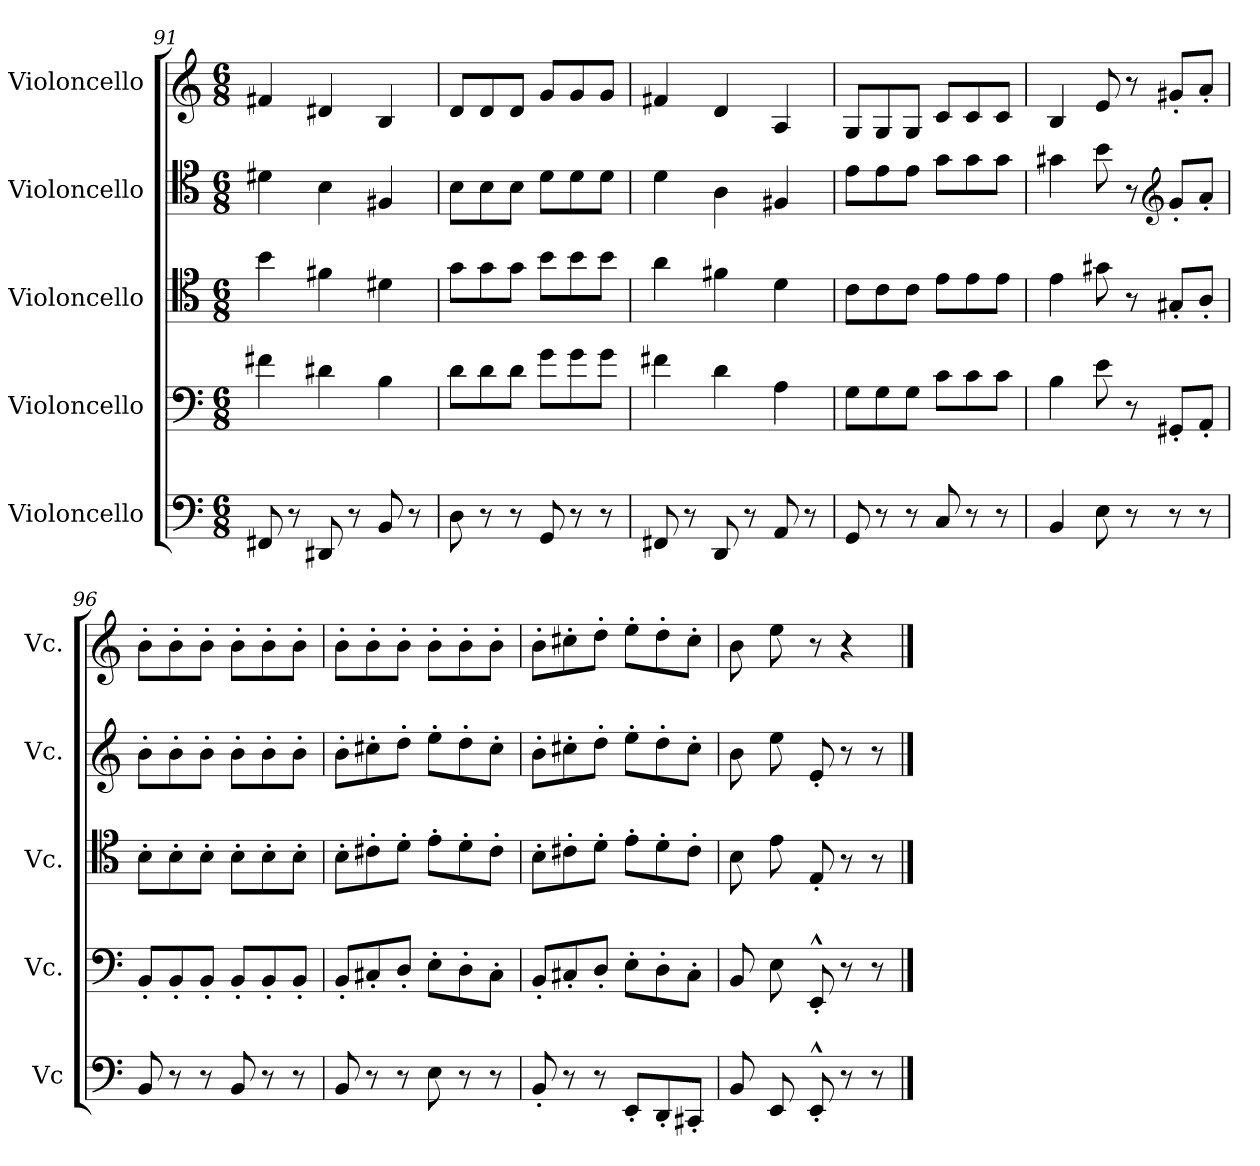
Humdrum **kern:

**kern	**kern	**kern	**kern	**kern
*part5	*part4	*part3	*part2	*part1
*staff5	*staff4	*staff3	*staff2	*staff1
*I"Violoncello	*I"Violoncello	*I"Violoncello	*I"Violoncello	*I"Violoncello
*I'Vc	*I'Vc.	*I'Vc.	*I'Vc.	*I'Vc.
!!LO:PB:g=z
*clefF4	*clefF4	*clefC4	*clefC4	*clefG2
*k[]	*k[]	*k[]	*k[]	*k[]
*M6/8	*M6/8	*M6/8	*M6/8	*M6/8
=91	=91	=91	=91	=91
8FF#X/	4f#X\	4b\	4d#X\	4f#X/
8r	.	.	.	.
8DD#X/	4d#X\	4f#X\	4B\	4d#X/
8r	.	.	.	.
8BB/	4B\	4d#X\	4F#X/	4B/
8r	.	.	.	.
=92	=92	=92	=92	=92
8D\	8d\L	8g\L	8B\L	8d/L
8r	8d\	8g\	8B\	8d/
8r	8d\J	8g\J	8B\J	8d/J
8GG/	8g\L	8b\L	8d\L	8g/L
8r	8g\	8b\	8d\	8g/
8r	8g\J	8b\J	8d\J	8g/J
=93	=93	=93	=93	=93
8FF#X/	4f#X\	4a\	4d\	4f#X/
8r	.	.	.	.
8DD/	4d\	4f#X\	4A\	4d/
8r	.	.	.	.
8AA/	4A\	4d\	4F#X/	4A/
8r	.	.	.	.
=94	=94	=94	=94	=94
8GG/	8G\L	8c\L	8e\L	8G/L
8r	8G\	8c\	8e\	8G/
8r	8G\J	8c\J	8e\J	8G/J
8C/	8c\L	8e\L	8g\L	8c/L
8r	8c\	8e\	8g\	8c/
8r	8c\J	8e\J	8g\J	8c/J
=95	=95	=95	=95	=95
4BB/	4B\	4e\	4g#X\	4B/
8E\	8e\	8g#X\	8b\	8e/
8r	8r	8r	8r	8r
*	*	*	*clefG2	*
8r	8GG#X'/L	8G#X'/L	8g#'/L	8g#X'/L
8r	8AA'/J	8A'/J	8a'/J	8a'/J
!!LO:LB:g=z
=96	=96	=96	=96	=96
8BB/	8BB'/L	8B'\L	8b'\L	8b'\L
8r	8BB'/	8B'\	8b'\	8b'\
8r	8BB'/J	8B'\J	8b'\J	8b'\J
8BB/	8BB'/L	8B'\L	8b'\L	8b'\L
8r	8BB'/	8B'\	8b'\	8b'\
8r	8BB'/J	8B'\J	8b'\J	8b'\J
=97	=97	=97	=97	=97
8BB/	8BB'/L	8B'\L	8b'\L	8b'\L
8r	8C#X'/	8c#X'\	8cc#X'\	8b'\
8r	8D'/J	8d'\J	8dd'\J	8b'\J
8E\	8E'\L	8e'\L	8ee'\L	8b'\L
8r	8D'\	8d'\	8dd'\	8b'\
8r	8C#'\J	8c#'\J	8cc#'\J	8b'\J
=98	=98	=98	=98	=98
8BB'/	8BB'/L	8B'\L	8b'\L	8b'\L
8r	8C#X'/	8c#X'\	8cc#X'\	8cc#X'\
8r	8D'/J	8d'\J	8dd'\J	8dd'\J
8EE'/L	8E'\L	8e'\L	8ee'\L	8ee'\L
8DD'/	8D'\	8d'\	8dd'\	8dd'\
8CC#X'/J	8C#'\J	8c#'\J	8cc#'\J	8cc#'\J
=99	=99	=99	=99	=99
*Xtuplet	*Xtuplet	*Xtuplet	*Xtuplet	*Xtuplet
16%3BB/	16%3BB/	16%3B\	16%3b\	16%3b\
16%3EE/	16%3E\	16%3e\	16%3ee\	16%3ee\
8EE'^^/	8EE'^^/	8E'/	8e'/	8r
8r	8r	8r	8r	4r
8r	8r	8r	8r	.
==	==	==	==	==
*-	*-	*-	*-	*-
